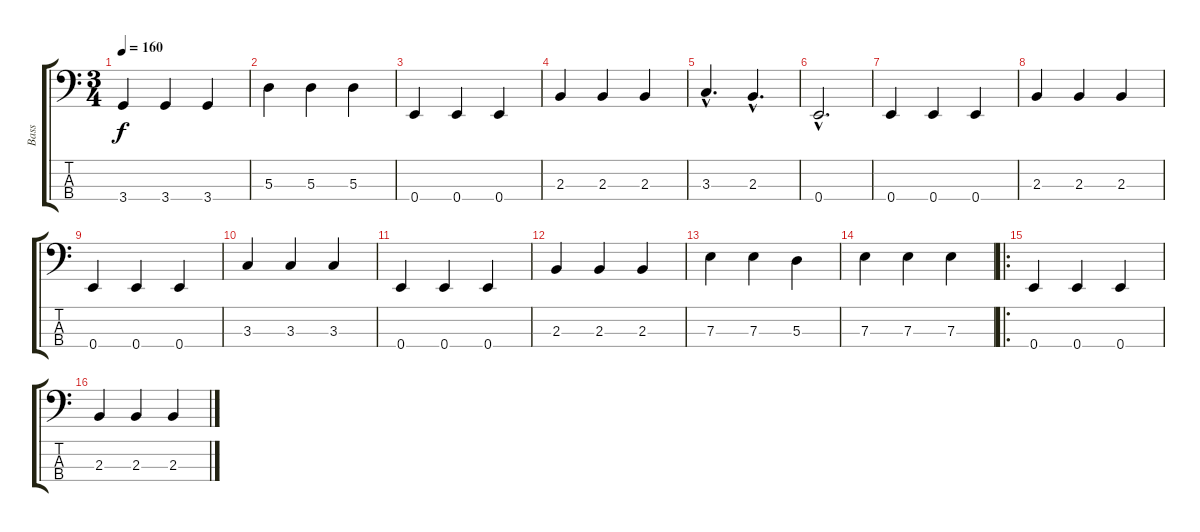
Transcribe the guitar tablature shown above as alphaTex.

\track ("Bass" "Bass") {instrument electricbassfinger}
\staff {score tabs}
\tuning (G2 D2 A1 E1) {hide}
\ts (3 4)
\tempo 160
\clef f4
\ks c
3.4.4{dy f} 3.4.4 3.4.4 |
5.3.4 5.3.4 5.3.4 |
0.4.4 0.4.4 0.4.4 |
2.3.4 2.3.4 2.3.4 |
3.3{hac}.4{d} 2.3{hac}.4{d} |
0.4{hac}.2{d} |
0.4.4 0.4.4 0.4.4 |
2.3.4 2.3.4 2.3.4 |
0.4.4 0.4.4 0.4.4 |
3.3.4 3.3.4 3.3.4 |
0.4.4 0.4.4 0.4.4 |
2.3.4 2.3.4 2.3.4 |
7.3.4 7.3.4 5.3.4 |
7.3.4 7.3.4 7.3.4 |
\ro
0.4.4 0.4.4 0.4.4 |
2.3.4 2.3.4 2.3.4
